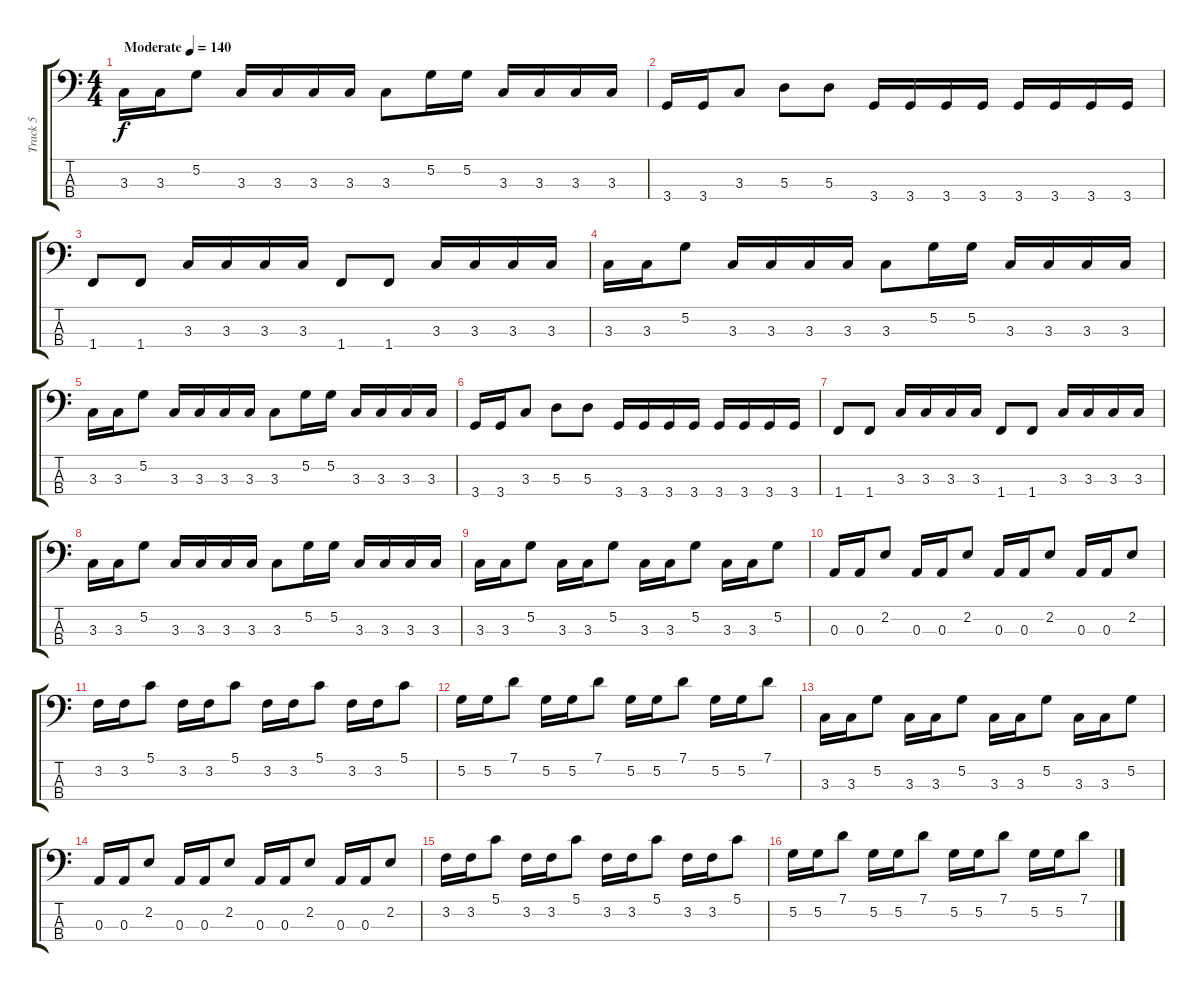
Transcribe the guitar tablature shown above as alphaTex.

\track ("Track 5" "Track 5") {instrument electricbasspick}
\staff {score tabs}
\tuning (G2 D2 A1 E1) {hide}
\ts (4 4)
\tempo (140 "Moderate")
\clef f4
\ks c
3.3.16{dy f instrument electricbasspick} 3.3.16 5.2.8 3.3.16 3.3.16 3.3.16 3.3.16 3.3.8 5.2.16 5.2.16 3.3.16 3.3.16 3.3.16 3.3.16 |
3.4.16 3.4.16 3.3.8 5.3.8 5.3.8 3.4.16 3.4.16 3.4.16 3.4.16 3.4.16 3.4.16 3.4.16 3.4.16 |
1.4.8 1.4.8 3.3.16 3.3.16 3.3.16 3.3.16 1.4.8 1.4.8 3.3.16 3.3.16 3.3.16 3.3.16 |
3.3.16 3.3.16 5.2.8 3.3.16 3.3.16 3.3.16 3.3.16 3.3.8 5.2.16 5.2.16 3.3.16 3.3.16 3.3.16 3.3.16 |
3.3.16 3.3.16 5.2.8 3.3.16 3.3.16 3.3.16 3.3.16 3.3.8 5.2.16 5.2.16 3.3.16 3.3.16 3.3.16 3.3.16 |
3.4.16 3.4.16 3.3.8 5.3.8 5.3.8 3.4.16 3.4.16 3.4.16 3.4.16 3.4.16 3.4.16 3.4.16 3.4.16 |
1.4.8 1.4.8 3.3.16 3.3.16 3.3.16 3.3.16 1.4.8 1.4.8 3.3.16 3.3.16 3.3.16 3.3.16 |
3.3.16 3.3.16 5.2.8 3.3.16 3.3.16 3.3.16 3.3.16 3.3.8 5.2.16 5.2.16 3.3.16 3.3.16 3.3.16 3.3.16 |
3.3.16 3.3.16 5.2.8 3.3.16 3.3.16 5.2.8 3.3.16 3.3.16 5.2.8 3.3.16 3.3.16 5.2.8 |
0.3.16 0.3.16 2.2.8 0.3.16 0.3.16 2.2.8 0.3.16 0.3.16 2.2.8 0.3.16 0.3.16 2.2.8 |
3.2.16 3.2.16 5.1.8 3.2.16 3.2.16 5.1.8 3.2.16 3.2.16 5.1.8 3.2.16 3.2.16 5.1.8 |
5.2.16 5.2.16 7.1.8 5.2.16 5.2.16 7.1.8 5.2.16 5.2.16 7.1.8 5.2.16 5.2.16 7.1.8 |
3.3.16 3.3.16 5.2.8 3.3.16 3.3.16 5.2.8 3.3.16 3.3.16 5.2.8 3.3.16 3.3.16 5.2.8 |
0.3.16 0.3.16 2.2.8 0.3.16 0.3.16 2.2.8 0.3.16 0.3.16 2.2.8 0.3.16 0.3.16 2.2.8 |
3.2.16 3.2.16 5.1.8 3.2.16 3.2.16 5.1.8 3.2.16 3.2.16 5.1.8 3.2.16 3.2.16 5.1.8 |
5.2.16 5.2.16 7.1.8 5.2.16 5.2.16 7.1.8 5.2.16 5.2.16 7.1.8 5.2.16 5.2.16 7.1.8
